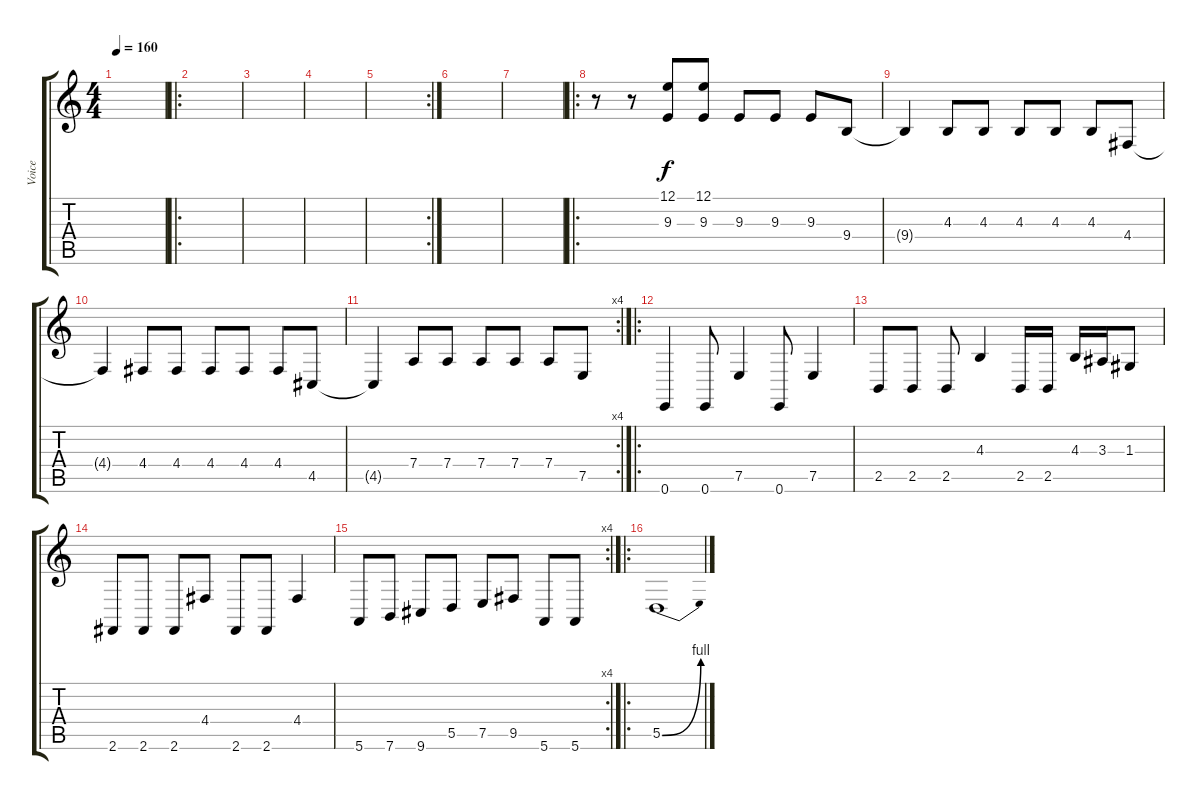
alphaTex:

\track ("Voice" "Voice") {instrument lead5charang}
\staff {score tabs}
\tuning (E4 B3 G3 D3 A2 E2) {hide}
\ts (4 4)
\tempo 160
\clef g2
\ks c
|
\ro
|
|
|
\rc 2
|
|
|
\ro
r.8 r.8 (12.1 9.3).8 (12.1 9.3).8 9.3.8 9.3.8 9.3.8 9.4.8 |
9.4{t}.4 4.3.8 4.3.8 4.3.8 4.3.8 4.3.8 4.4.8 |
4.4{t}.4 4.4.8 4.4.8 4.4.8 4.4.8 4.4.8 4.5.8 |
\rc 4
4.5{t}.4 7.4.8 7.4.8 7.4.8 7.4.8 7.4.8 7.5.8 |
\ro
0.6.4 0.6.8 7.5.4 0.6.8 7.5.4 |
2.5.8 2.5.8 2.5.8 4.3.4 2.5.16 2.5.16 4.3.16 3.3.16 1.3.8 |
2.6.8 2.6.8 2.6.8 4.4.8 2.6.8 2.6.8 4.4.4 |
\rc 4
5.6.8 7.6.8 9.6.8 5.5.8 7.5.8 9.5.8 5.6.8 5.6.8 |
\ro
5.5{be (bend 0 0 60 4)}.1
